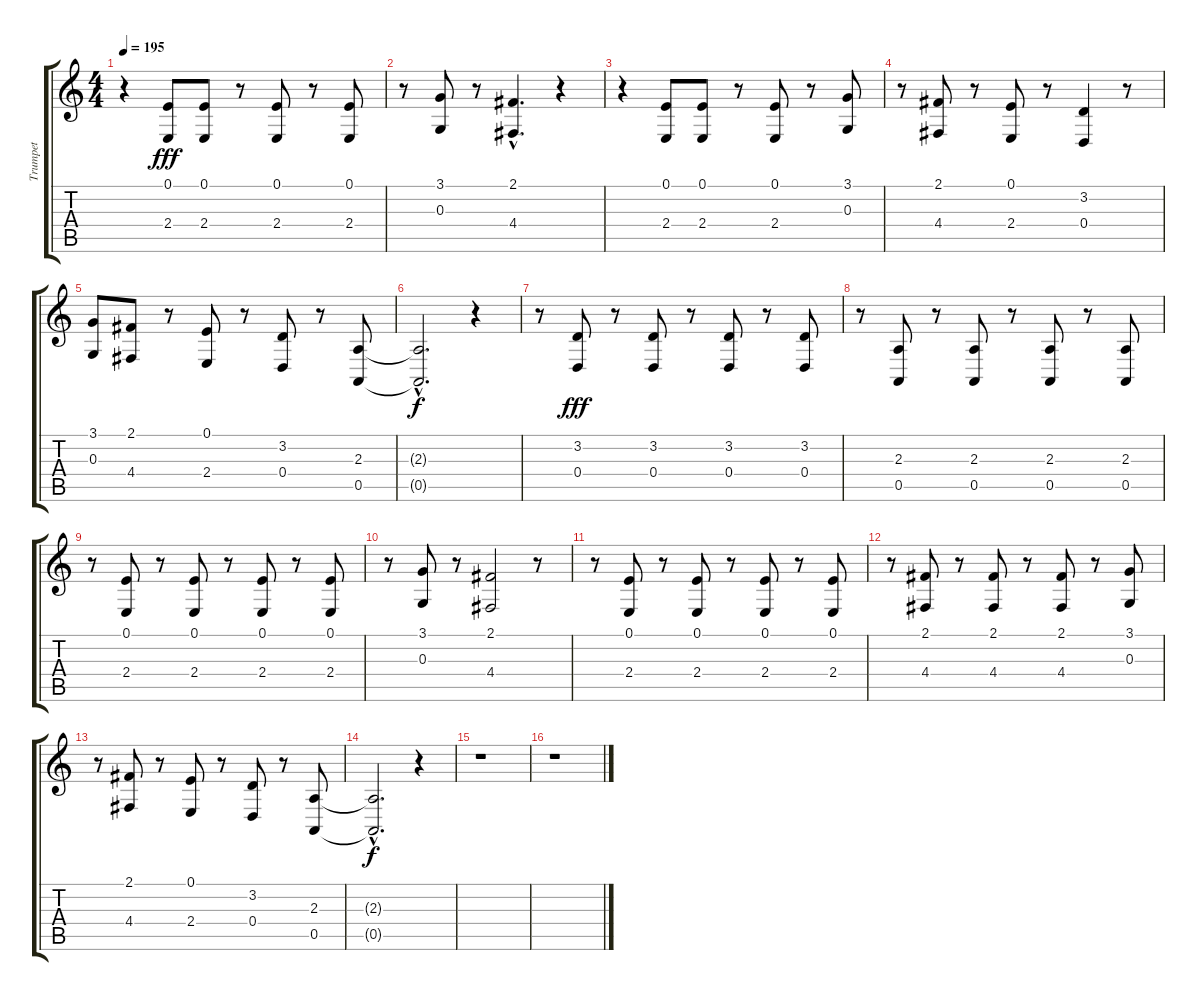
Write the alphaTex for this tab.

\track ("Trumpet" "Trumpet") {instrument trumpet}
\staff {score tabs}
\tuning (E4 B3 G3 D3 A2 E2) {hide}
\ts (4 4)
\tempo 195
\clef g2
\ks c
r.4{dy fff} (0.1 2.4).8 (0.1 2.4).8 r.8 (0.1 2.4).8 r.8 (0.1 2.4).8 |
r.8 (3.1 0.3).8 r.8 (2.1{hac} 4.4{hac}).4{d} r.4 |
r.4 (0.1 2.4).8 (0.1 2.4).8 r.8 (0.1 2.4).8 r.8 (3.1 0.3).8 |
r.8 (2.1 4.4).8 r.8 (0.1 2.4).8 r.8 (3.2 0.4).4 r.8 |
(3.1 0.3).8 (2.1 4.4).8 r.8 (0.1 2.4).8 r.8 (3.2 0.4).8 r.8 (2.3 0.5).8 |
(2.3{hac t} 0.5{hac t}).2{d dy f} r.4 |
r.8 (3.2 0.4).8{dy fff} r.8 (3.2 0.4).8 r.8 (3.2 0.4).8 r.8 (3.2 0.4).8 |
r.8 (2.3 0.5).8 r.8 (2.3 0.5).8 r.8 (2.3 0.5).8 r.8 (2.3 0.5).8 |
r.8 (0.1 2.4).8 r.8 (0.1 2.4).8 r.8 (0.1 2.4).8 r.8 (0.1 2.4).8 |
r.8 (3.1 0.3).8 r.8 (2.1 4.4).2 r.8 |
r.8 (0.1 2.4).8 r.8 (0.1 2.4).8 r.8 (0.1 2.4).8 r.8 (0.1 2.4).8 |
r.8 (2.1 4.4).8 r.8 (2.1 4.4).8 r.8 (2.1 4.4).8 r.8 (3.1 0.3).8 |
r.8 (2.1 4.4).8 r.8 (0.1 2.4).8 r.8 (3.2 0.4).8 r.8 (2.3 0.5).8 |
(2.3{hac t} 0.5{hac t}).2{d dy f} r.4 |
r.1 |
r.1
